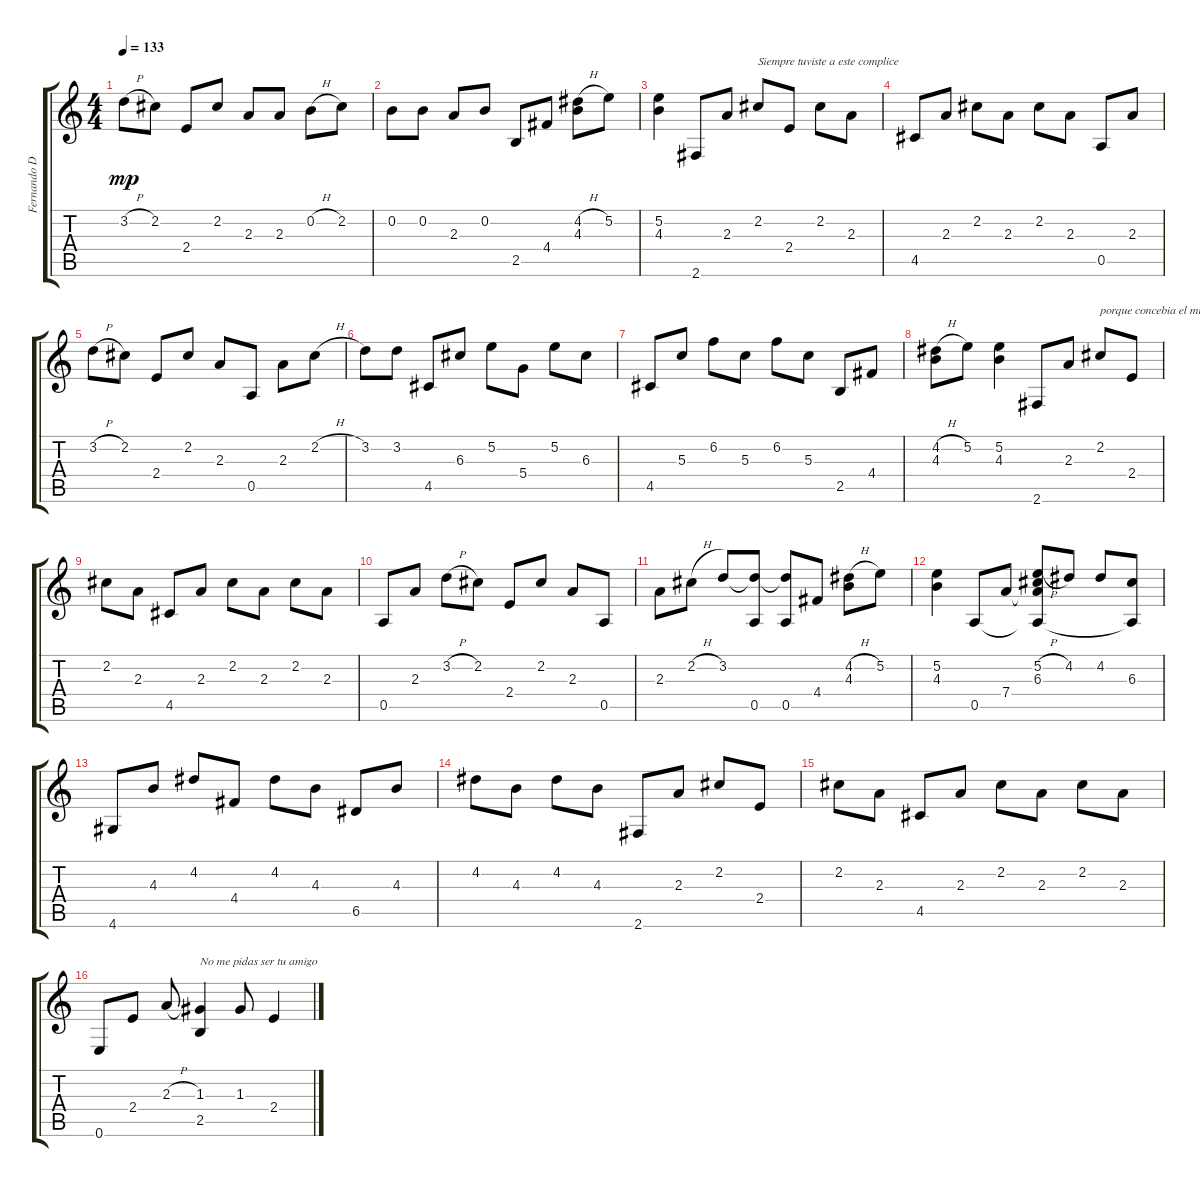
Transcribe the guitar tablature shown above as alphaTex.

\track ("Fernando Delgadillo" "Fernando D") {instrument acousticguitarsteel}
\staff {score tabs}
\tuning (E4 B3 G3 D3 A2 E2) {hide}
\ts (4 4)
\tempo 133
\clef g2
\ks c
3.2{h}.8{dy mp} 2.2.8 2.4.8 2.2.8 2.3.8 2.3.8 0.2{h}.8 2.2.8 |
0.2.8 0.2.8 2.3.8 0.2.8 2.5.8 4.4.8 (4.2{h} 4.3).8 5.2.8 |
(5.2 4.3).4 2.6.8 2.3.8 2.2.8{txt "Siempre tuviste a este complice "} 2.4.8 2.2.8 2.3.8 |
4.5.8 2.3.8 2.2.8 2.3.8 2.2.8 2.3.8 0.5.8 2.3.8 |
3.2{h}.8 2.2.8 2.4.8 2.2.8 2.3.8 0.5.8 2.3.8 2.2{h}.8 |
3.2.8 3.2.8 4.5.8 6.3.8 5.2.8 5.4.8 5.2.8 6.3.8 |
4.5.8 5.3.8 6.2.8 5.3.8 6.2.8 5.3.8 2.5.8 4.4.8 |
(4.2{h} 4.3).8 5.2.8 (5.2 4.3).4 2.6.8 2.3.8 2.2.8{txt "porque concebia el mundo "} 2.4.8 |
2.2.8 2.3.8 4.5.8 2.3.8 2.2.8 2.3.8 2.2.8 2.3.8 |
0.5.8 2.3.8 3.2{h}.8 2.2.8 2.4.8 2.2.8 2.3.8 0.5.8 |
2.3.8 2.2{h}.8 3.2.8 (3.2{t} 0.5).8 (3.2{t} 0.5).8 4.4.8 (4.2{h} 4.3).8 5.2.8 |
(5.2 4.3).4 0.5.8 7.4.8 (5.2{h} 6.3 7.4{t} 0.5{t}).8 4.2.8 4.2.8 (6.3 0.5{t}).8 |
4.6.8 4.3.8 4.2.8 4.4.8 4.2.8 4.3.8 6.5.8 4.3.8 |
4.2.8 4.3.8 4.2.8 4.3.8 2.6.8 2.3.8 2.2.8 2.4.8 |
2.2.8 2.3.8 4.5.8 2.3.8 2.2.8 2.3.8 2.2.8 2.3.8 |
0.6.8 2.4.8 2.3{h}.8 (1.3 2.5).4{txt "No me pidas ser tu amigo "} 1.3.8 2.4.4
